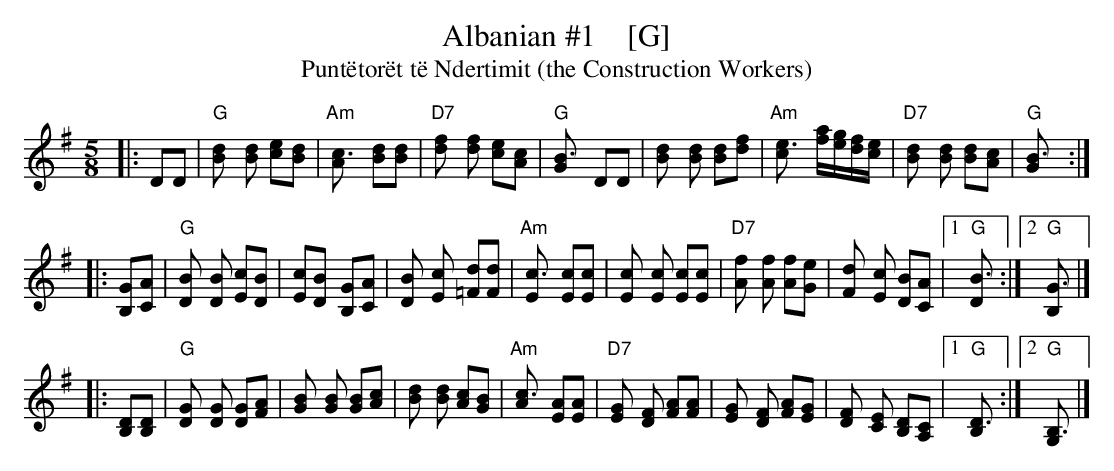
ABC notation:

X:1
T: Albanian #1    [G]
T: Punt\"etor\"et t\"e Ndertimit (the Construction Workers)
M: 5/8
L: 1/8
K: G
|: DD \
| "G"[d2B] [dB] [ec][dB] | "Am"[c3A] [dB][dB] \
| "D7"[f2d] [fd] [ec][cA] | "G"[B3G] DD \
| [d2B] [dB] [dB][fd] | "Am"[e3c] [a/f][g/e][f/d][e/c] \
| "D7"[d2B] [dB] [dB][cA] | "G"[B3G] :|
|: [GB,][AC] \
| "G"[B2D] [BD] [cE][BD] | [cE][B2D] [GB,][AC] \
| [B2D] [cE] [d=F][dF] | "Am"[c3E] [cE][cE] \
| [c2E] [cE] [cE][cE] | "D7"[f2A] [fA] [fA][eG] \
| [d2F] [cE] [BD][AC] |1 "G"[B3D] :|2 "G"[G3B,] |]
|: [DB,][DB,] \
| "G"[G2D] [GD] [GD][AF] | [B2G] [BG] [BG][cA] \
| [d2B] [dB] [cA][BG] | "Am"[c3A] [AE][AE] \
| "D7"[G2E] [FD] [AF][AF] | [G2E] [FD] [AF][GE] \
| [F2D] [EC] [DB,][CA,] |1 "G"[D3B,] :|2 "G"[B,3G,] |]
